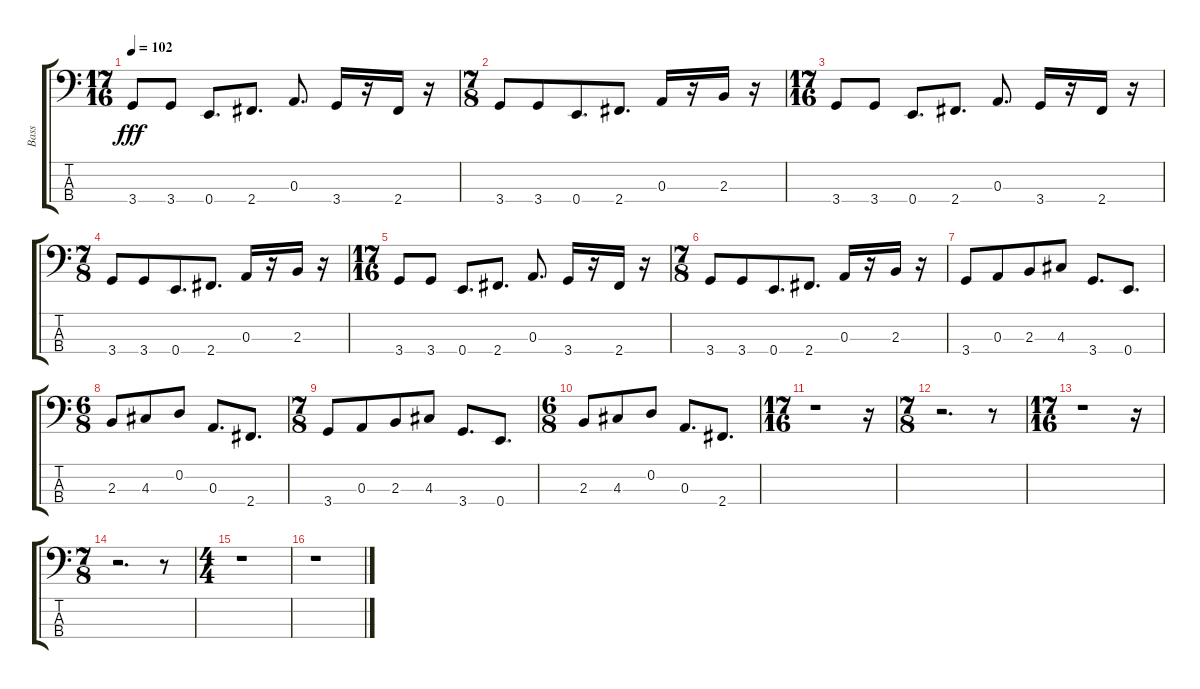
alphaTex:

\track ("Bass" "Bass") {instrument electricbasspick}
\staff {score tabs}
\tuning (G2 D2 A1 E1) {hide}
\ts (17 16)
\tempo 102
\clef f4
\ks c
3.4.8{dy fff} 3.4.8 0.4.8{d} 2.4.8{d} 0.3.8{d} 3.4.16 r.16 2.4.16 r.16 |
\ts (7 8)
3.4.8 3.4.8 0.4.8{d} 2.4.8{d} 0.3.16 r.16 2.3.16 r.16 |
\ts (17 16)
3.4.8 3.4.8 0.4.8{d} 2.4.8{d} 0.3.8{d} 3.4.16 r.16 2.4.16 r.16 |
\ts (7 8)
3.4.8 3.4.8 0.4.8{d} 2.4.8{d} 0.3.16 r.16 2.3.16 r.16 |
\ts (17 16)
3.4.8 3.4.8 0.4.8{d} 2.4.8{d} 0.3.8{d} 3.4.16 r.16 2.4.16 r.16 |
\ts (7 8)
3.4.8 3.4.8 0.4.8{d} 2.4.8{d} 0.3.16 r.16 2.3.16 r.16 |
3.4.8 0.3.8 2.3.8 4.3.8 3.4.8{d} 0.4.8{d} |
\ts (6 8)
2.3.8 4.3.8 0.2.8 0.3.8{d} 2.4.8{d} |
\ts (7 8)
3.4.8 0.3.8 2.3.8 4.3.8 3.4.8{d} 0.4.8{d} |
\ts (6 8)
2.3.8 4.3.8 0.2.8 0.3.8{d} 2.4.8{d} |
\ts (17 16)
r.1 r.16 |
\ts (7 8)
r.2{d} r.8 |
\ts (17 16)
r.1 r.16 |
\ts (7 8)
r.2{d} r.8 |
\ts (4 4)
r.1 |
r.1
